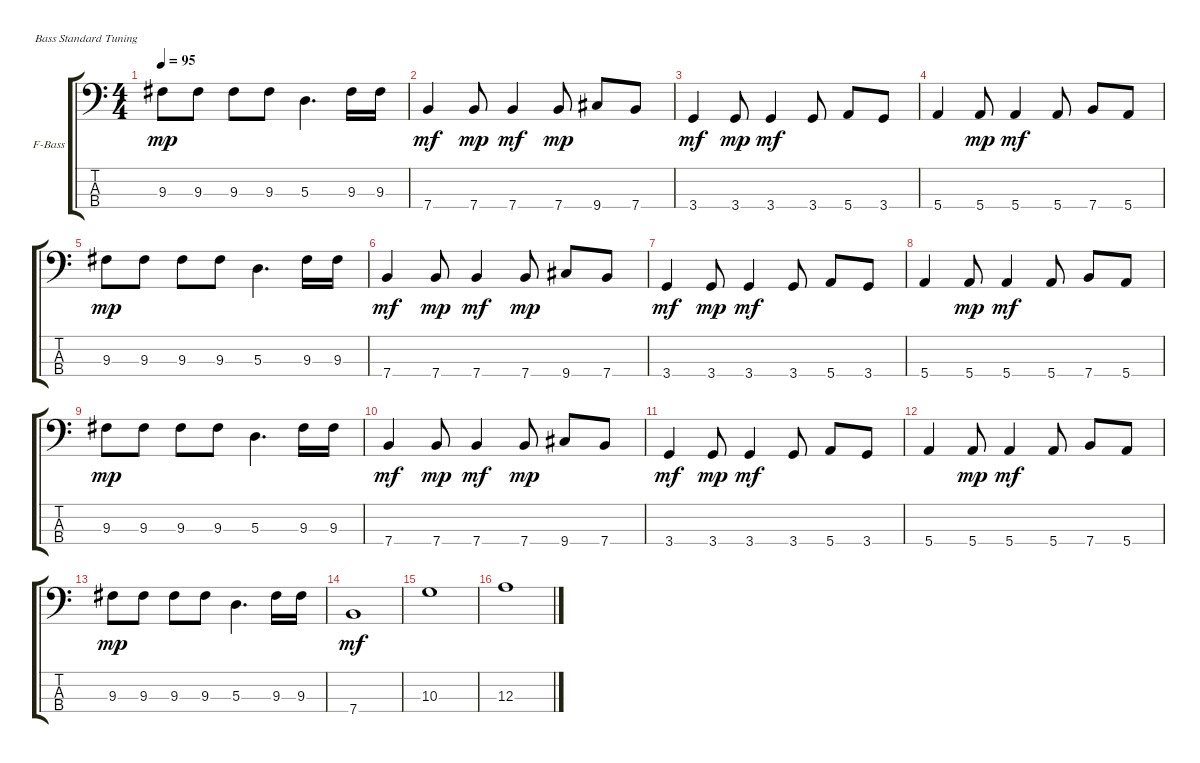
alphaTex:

\defaultSystemsLayout 4
\bracketExtendMode groupsimilarinstruments
\firstSystemTrackNameOrientation horizontal
\otherSystemsTrackNameOrientation horizontal
\track ("Bass" "F-Bass") {instrument fretlessbass}
\staff {score tabs}
\tuning (G2 D2 A1 E1)
\ts (4 4)
\tempo 95
\clef f4
\ks c
9.3.8{dy mp} 9.3.8 9.3.8 9.3.8 5.3.4{d} 9.3.16 9.3.16 |
7.4.4{dy mf} 7.4.8{dy mp} 7.4.4{dy mf} 7.4.8{dy mp} 9.4.8 7.4.8 |
\scale
0.333333 3.4.4{dy mf} 3.4.8{dy mp} 3.4.4{dy mf} 3.4.8 5.4.8 3.4.8 |
\scale
0.333333 5.4.4 5.4.8{dy mp} 5.4.4{dy mf} 5.4.8 7.4.8 5.4.8 |
\scale
0.333333 9.3.8{dy mp} 9.3.8 9.3.8 9.3.8 5.3.4{d} 9.3.16 9.3.16 |
\scale
0.333333 7.4.4{dy mf} 7.4.8{dy mp} 7.4.4{dy mf} 7.4.8{dy mp} 9.4.8 7.4.8 |
\scale
0.333333 3.4.4{dy mf} 3.4.8{dy mp} 3.4.4{dy mf} 3.4.8 5.4.8 3.4.8 |
\scale
0.333333 5.4.4 5.4.8{dy mp} 5.4.4{dy mf} 5.4.8 7.4.8 5.4.8 |
\scale
0.333333 9.3.8{dy mp} 9.3.8 9.3.8 9.3.8 5.3.4{d} 9.3.16 9.3.16 |
\scale
0.333333 7.4.4{dy mf} 7.4.8{dy mp} 7.4.4{dy mf} 7.4.8{dy mp} 9.4.8 7.4.8 |
\scale
0.333333 3.4.4{dy mf} 3.4.8{dy mp} 3.4.4{dy mf} 3.4.8 5.4.8 3.4.8 |
\scale
0.333333 5.4.4 5.4.8{dy mp} 5.4.4{dy mf} 5.4.8 7.4.8 5.4.8 |
\scale
0.333333 9.3.8{dy mp} 9.3.8 9.3.8 9.3.8 5.3.4{d} 9.3.16 9.3.16 |
\scale
0.333333 7.4.1{dy mf} |
\scale
0.333333 10.3.1 |
\scale
0.333333 12.3.1
